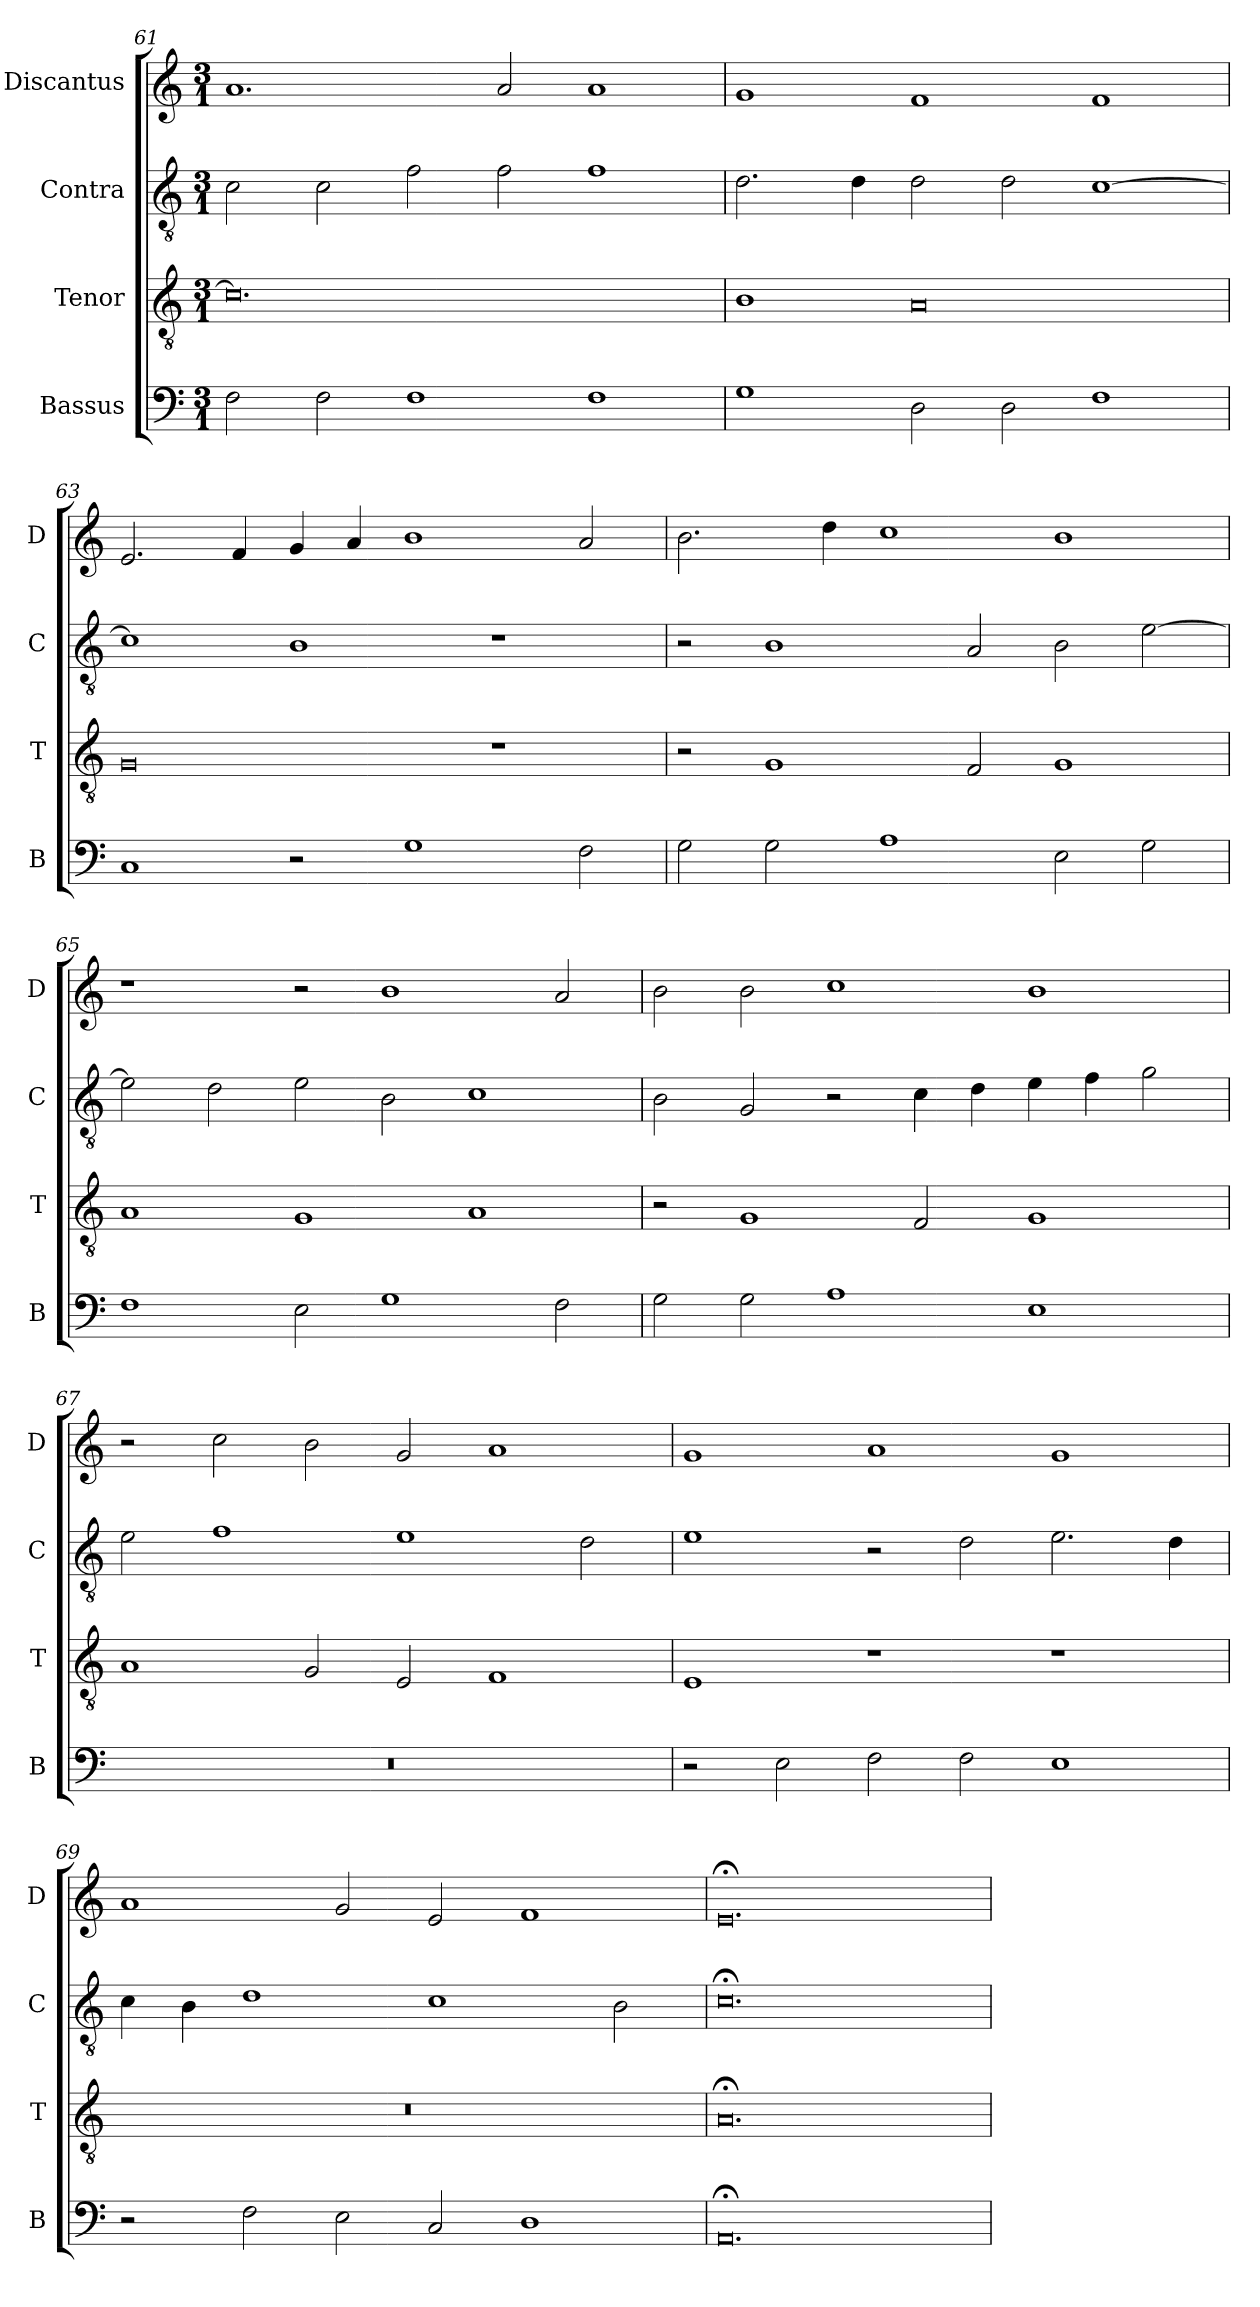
**kern	**kern	**kern	**kern
*part4	*part3	*part2	*part1
*staff4	*staff3	*staff2	*staff1
*I"Bassus	*I"Tenor	*I"Contra	*I"Discantus
*I'B	*I'T	*I'C	*I'D
*clefF4	*clefGv2	*clefGv2	*clefG2
*k[]	*k[]	*k[]	*k[]
*M3/1	*M3/1	*M3/1	*M3/1
=61	=61	=61	=61
2F\	0.c]	2c\	1.a
2F\	.	2c\	.
1F	.	2f\	.
.	.	2f\	2a/
1F	.	1f	1a
=62	=62	=62	=62
1G	1B	2.d\	1g
.	.	4d\	.
2D\	0A	2d\	1f
2D\	.	2d\	.
1F	.	[1c	1f
=63	=63	=63	=63
1C	0G	1c]	2.e/
.	.	.	4f/
2r	.	1B	4g/
.	.	.	4a/
1G	.	.	1b
.	1r	1r	.
2F\	.	.	2a/
=64	=64	=64	=64
2G\	2r	2r	2.b\
2G\	1G	1B	.
.	.	.	4dd\
1A	.	.	1cc
.	2F/	2A/	.
2E\	1G	2B\	1b
2G\	.	[2e\	.
=65	=65	=65	=65
1F	1A	2e\]	1r
.	.	2d\	.
2E\	1G	2e\	2r
1G	.	2B\	1b
.	1A	1c	.
2F\	.	.	2a/
=66	=66	=66	=66
2G\	2r	2B\	2b\
2G\	1G	2G/	2b\
1A	.	2r	1cc
.	2F/	4c\	.
.	.	4d\	.
1E	1G	4e\	1b
.	.	4f\	.
.	.	2g\	.
=67	=67	=67	=67
0.r	1A	2e\	2r
.	.	1f	2cc\
.	2G/	.	2b\
.	2E/	1e	2g/
.	1F	.	1a
.	.	2d\	.
=68	=68	=68	=68
2r	1E	1e	1g
2E\	.	.	.
2F\	1r	2r	1a
2F\	.	2d\	.
1E	1r	2.e\	1g
.	.	4d\	.
=69	=69	=69	=69
2r	0.r	4c\	1a
.	.	4B\	.
2F\	.	1d	.
2E\	.	.	2g/
2C/	.	1c	2e/
1D	.	.	1f
.	.	2B\	.
=70	=70	=70	=70
0.AA;<	0.A;<	0.c;<	0.e;<
=	=	=	=
*-	*-	*-	*-
